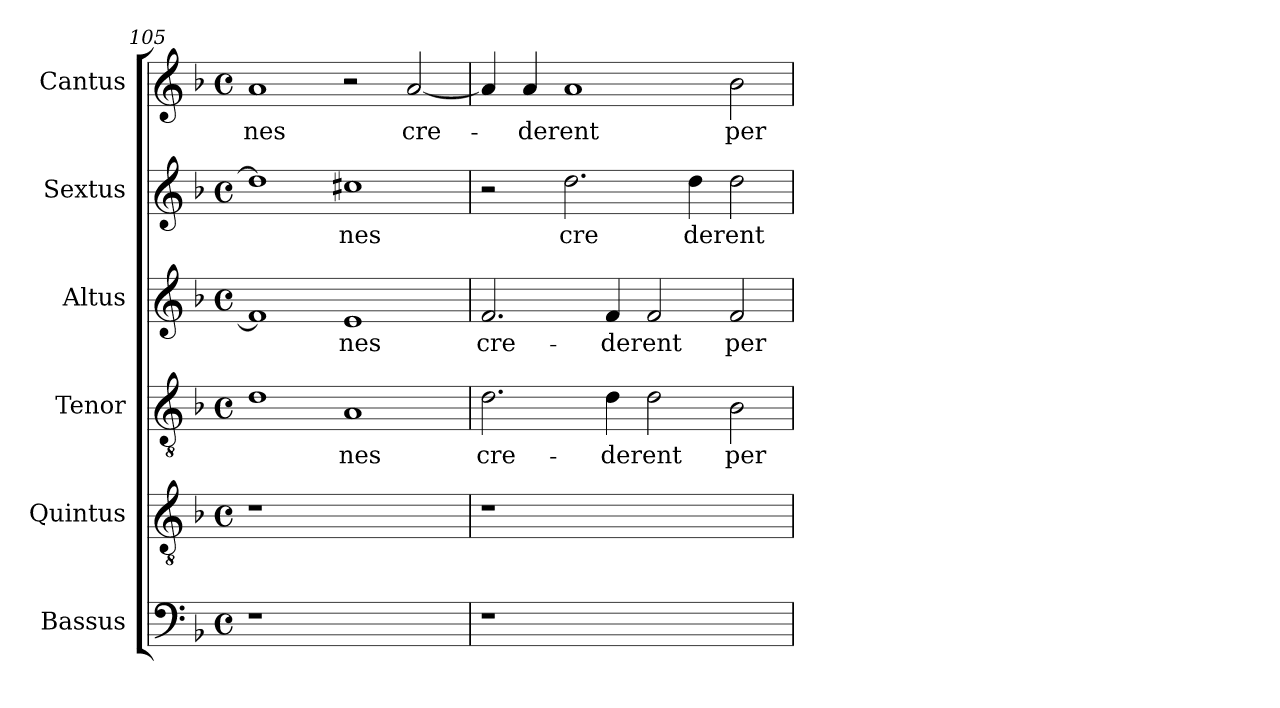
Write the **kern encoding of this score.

**kern	**kern	**kern	**text	**kern	**text	**kern	**text	**kern	**text
*part6	*part5	*part4	*part4	*part3	*part3	*part2	*part2	*part1	*part1
*staff6	*staff5	*staff4	*staff4	*staff3	*staff3	*staff2	*staff2	*staff1	*staff1
*I"Bassus	*I"Quintus	*I"Tenor	*	*I"Altus	*	*I"Sextus	*	*I"Cantus	*
*I'Bassus	*I'Quintus	*I'Tenor	*	*I'Altus	*	*I'Sextus	*	*I'Cantus	*
*clefF4	*clefGv2	*clefGv2	*	*clefG2	*	*clefG2	*	*clefG2	*
*k[b-]	*k[b-]	*k[b-]	*	*k[b-]	*	*k[b-]	*	*k[b-]	*
*F:	*F:	*F:	*	*F:	*	*F:	*	*F:	*
*M4/4	*M4/4	*M4/4	*	*M4/4	*	*M4/4	*	*M4/4	*
*met(c)	*met(c)	*met(c)	*	*met(c)	*	*met(c)	*	*met(c)	*
=105	=105	=105	=105	=105	=105	=105	=105	=105	=105
!	!	!	!	!	!	!	!	!	!LO:LY:b:cj
1r	1r	1d	.	1f]	.	1dd]	.	1a	-nes
!	!	!	!LO:LY:b:cj	!	!LO:LY:b:cj	!	!LO:LY:b:cj	!	!
1ryy	1ryy	1A	-nes	1e	-nes	1cc#X	nes	2r	.
!	!	!	!	!	!	!	!	!	!LO:LY:b
.	.	.	.	.	.	.	.	[<2a/	cre-
=106	=106	=106	=106	=106	=106	=106	=106	=106	=106
!	!	!	!LO:LY:b:cj	!	!LO:LY:b:cj	!	!	!	!
1r	1r	2.d\	cre-	2.f/	cre-	2r	.	4a/]	.
!	!	!	!	!	!	!	!	!	!LO:LY:b
.	.	.	.	.	.	.	.	4a/	-derent
!	!	!	!	!	!	!	!LO:LY:b:cj	!	!
.	.	.	.	.	.	2.dd\	cre	1a	.
!	!	!	!LO:LY:b	!	!LO:LY:b	!	!	!	!
.	.	4d\	-derent	4f/	-derent	.	.	.	.
1ryy	1ryy	2d\	.	2f/	.	.	.	.	.
!	!	!	!	!	!	!	!LO:LY:b	!	!
.	.	.	.	.	.	4dd\	derent	.	.
!	!	!	!LO:LY:b:cj	!	!LO:LY:b:cj	!	!	!	!LO:LY:b:cj
.	.	2B-\	per	2f/	per	2dd\	.	2b-\	per
=	=	=	=	=	=	=	=	=	=
*-	*-	*-	*-	*-	*-	*-	*-	*-	*-
